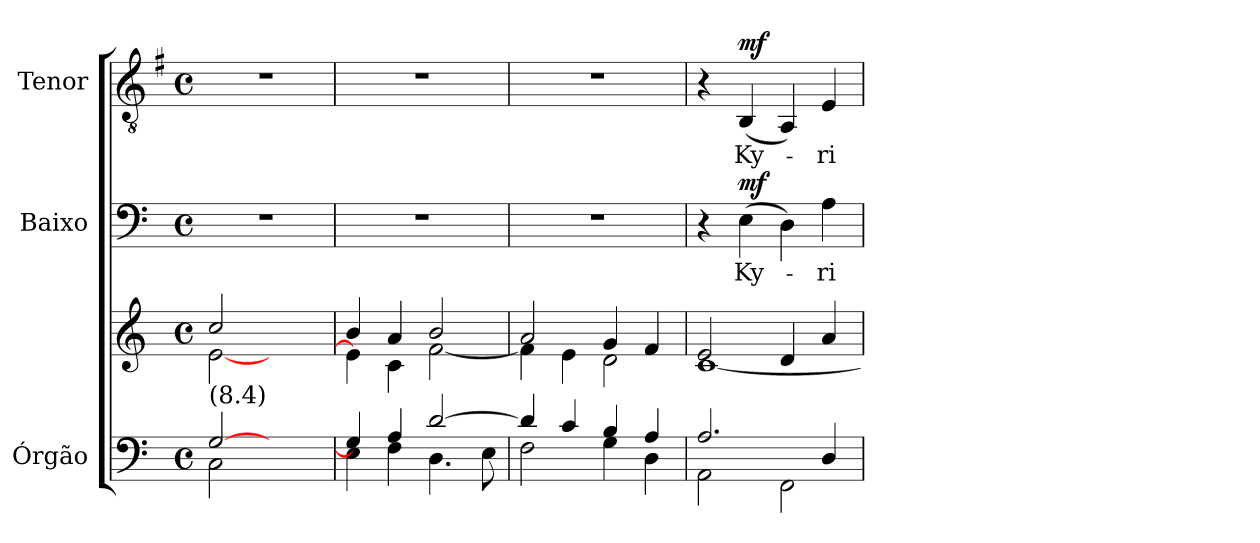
**kern	**kern	**kern	**text	**dynam	**kern	**text	**dynam
*part3	*part3	*part2	*part2	*part2	*part1	*part1	*part1
*staff4	*staff3	*staff2	*staff2	*staff2	*staff1	*staff1	*staff1
*I"Órgão	*	*I"Baixo	*	*	*I"Tenor	*	*
*I'Órg.	*	*	*	*	*I'Tr.	*	*
!!LO:PB:g=z
*clefF4	*clefG2	*clefF4	*	*	*clefGv2	*	*
*	*	*	*	*	*ITrd4c7	*	*
*k[]	*k[]	*k[]	*	*	*k[]	*	*
*C:	*C:	*C:	*	*	*C:	*	*
*M4/4	*M4/4	*M4/4	*	*	*M4/4	*	*
*met(c)	*met(c)	*met(c)	*	*	*met(c)	*	*
*MM70	*MM70	*MM70	*	*	*MM70	*	*
=1	=1	=1	=1	=1	=1	=1	=1
*^	*^	*	*	*	*	*	*
!	!	!LO:TX:b:t=(8.4)	!	!	!	!	!	!	!
!	!	!	!	!LO:N:vis=1	!	!	!LO:N:vis=1	!	!
[>2Gi/	2Ci\	2cci/	[<2ei\	1r	.	.	1r	.	.
2ryy	2ryy	2ryy	2ryy	.	.	.	.	.	.
=2	=2	=2	=2	=2	=2	=2	=2	=2	=2
4Gi/]	4Ei\	4bi/	4ei\]	1r	.	.	1r	.	.
4Ai/	4Fi\	4ai/	4ci\	.	.	.	.	.	.
[>2di/	4.Di\	2bi/	[<2fi\	.	.	.	.	.	.
.	8Ei\	.	.	.	.	.	.	.	.
=3	=3	=3	=3	=3	=3	=3	=3	=3	=3
4di/]	2Fi\	2ai/	4fi\]	1r	.	.	1r	.	.
4ci/	.	.	4ei\	.	.	.	.	.	.
4Bi/	4Gi\	4gi/	2di\	.	.	.	.	.	.
4Ai/	4Di\	4fi/	.	.	.	.	.	.	.
=4	=4	=4	=4	=4	=4	=4	=4	=4	=4
2.Ai/	2AAi\	2ei/	[<1ci	4r	.	.	4r	.	.
!	!	!	!	!	!LO:LY:b:color=#000000	!	!	!	!
!	!	!	!	!	!	!	!	!LO:LY:b:color=#000000	!
.	.	.	.	(4Ei\	Ky-	mf	(4EEi/	Ky-	mf
.	2FFi\	4di/	.	4Di\)	.	.	4DDi/)	.	.
!	!	!	!	!	!LO:LY:b:color=#000000	!	!	!	!
!	!	!	!	!	!	!	!	!LO:LY:b:color=#000000	!
4Di/	.	4ai/	.	4Ai\	-ri-	.	4AAi/	-ri-	.
*v	*v	*	*	*	*	*	*	*	*
*	*v	*v	*	*	*	*	*	*
=	=	=	=	=	=	=	=
*-	*-	*-	*-	*-	*-	*-	*-
